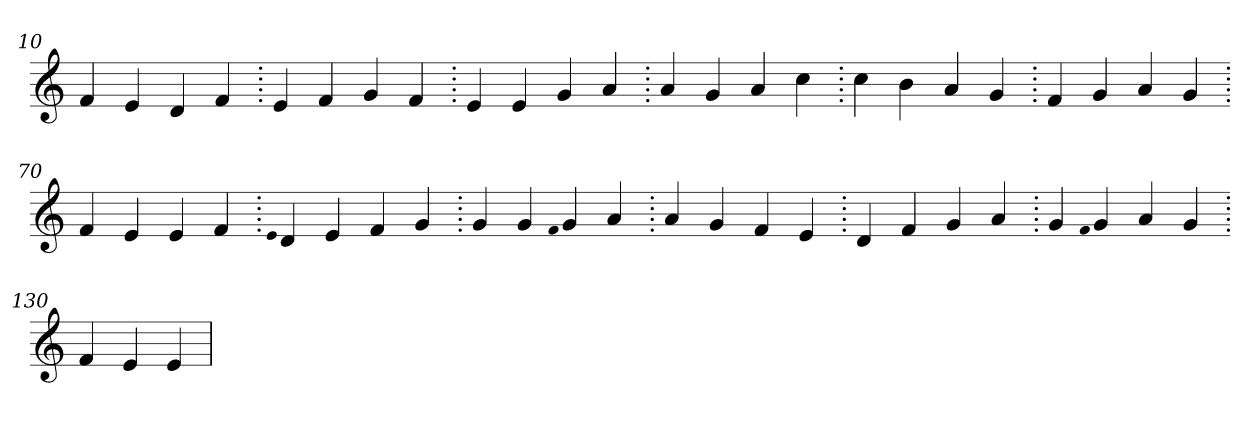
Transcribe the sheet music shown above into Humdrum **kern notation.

**kern
*part1
*staff1
*clefG2
=10.
4f
4e
4d
4f
=20.
4e
4f
4g
4f
=30.
4e
4e
4g
4a
=40.
4a
4g
4a
4cc
=50.
4cc
4b
4a
4g
=60.
4f
4g
4a
4g
=70.
4f
4e
4e
4f
=80.
qqe
4d
4e
4f
4g
=90.
4g
4g
qqf
4g
4a
=100.
4a
4g
4f
4e
=110.
4d
4f
4g
4a
=120.
4g
qqf
4g
4a
4g
=130.
4f
4e
4e
=
*-
